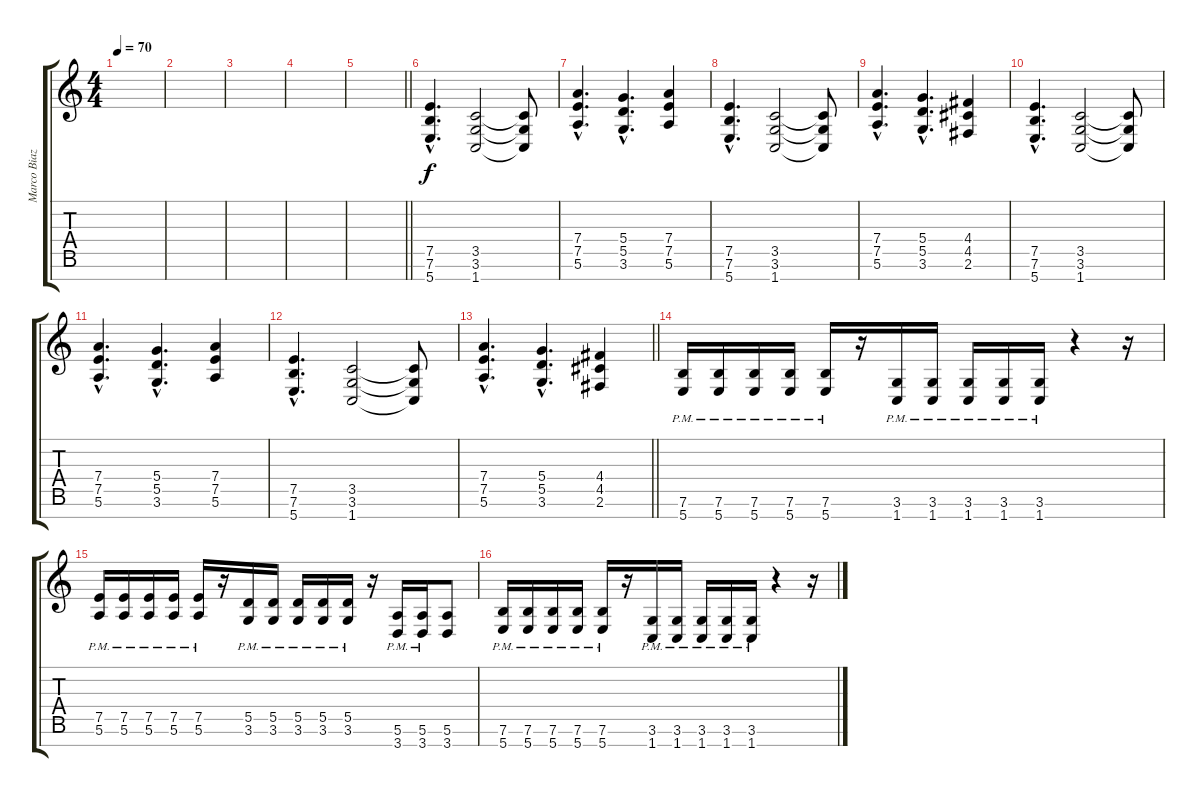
\track ("Marco Biazzi" "Marco Biaz") {instrument distortionguitar}
\staff {score tabs}
\tuning (E4 B3 G3 D3 A2 E2 B1) {hide}
\ts (4 4)
\tempo 70
\clef g2
\ks c
|
|
|
|
\barLineRight lightlight
|
(7.5{hac} 7.6{hac} 5.7{hac}).4{d} (3.5 3.6 1.7).2 (3.5{t} 3.6{t} 1.7{t}).8 |
(7.4{hac} 7.5{hac} 5.6{hac}).4{d} (5.4{hac} 5.5{hac} 3.6{hac}).4{d} (7.4 7.5 5.6).4 |
(7.5{hac} 7.6{hac} 5.7{hac}).4{d} (3.5 3.6 1.7).2 (3.5{t} 3.6{t} 1.7{t}).8 |
(7.4{hac} 7.5{hac} 5.6{hac}).4{d} (5.4{hac} 5.5{hac} 3.6{hac}).4{d} (4.4 4.5 2.6).4 |
(7.5{hac} 7.6{hac} 5.7{hac}).4{d} (3.5 3.6 1.7).2 (3.5{t} 3.6{t} 1.7{t}).8 |
(7.4{hac} 7.5{hac} 5.6{hac}).4{d} (5.4{hac} 5.5{hac} 3.6{hac}).4{d} (7.4 7.5 5.6).4 |
(7.5{hac} 7.6{hac} 5.7{hac}).4{d} (3.5 3.6 1.7).2 (3.5{t} 3.6{t} 1.7{t}).8 |
\barLineRight lightlight
(7.4{hac} 7.5{hac} 5.6{hac}).4{d} (5.4{hac} 5.5{hac} 3.6{hac}).4{d} (4.4 4.5 2.6).4 |
(7.6{pm} 5.7{pm}).16 (7.6{pm} 5.7{pm}).16 (7.6{pm} 5.7{pm}).16 (7.6{pm} 5.7{pm}).16 (7.6{pm} 5.7{pm}).16 r.16 (3.6{pm} 1.7{pm}).16 (3.6{pm} 1.7{pm}).16 (3.6{pm} 1.7{pm}).16 (3.6{pm} 1.7{pm}).16 (3.6{pm} 1.7{pm}).16 r.4 r.16 |
(7.5{pm} 5.6{pm}).16 (7.5{pm} 5.6{pm}).16 (7.5{pm} 5.6{pm}).16 (7.5{pm} 5.6{pm}).16 (7.5{pm} 5.6{pm}).16 r.16 (5.5{pm} 3.6{pm}).16 (5.5{pm} 3.6{pm}).16 (5.5{pm} 3.6{pm}).16 (5.5{pm} 3.6{pm}).16 (5.5{pm} 3.6{pm}).16 r.16 (5.6{pm} 3.7{pm}).16 (5.6{pm} 3.7{pm}).16 (5.6 3.7).8 |
(7.6{pm} 5.7{pm}).16 (7.6{pm} 5.7{pm}).16 (7.6{pm} 5.7{pm}).16 (7.6{pm} 5.7{pm}).16 (7.6{pm} 5.7{pm}).16 r.16 (3.6{pm} 1.7{pm}).16 (3.6{pm} 1.7{pm}).16 (3.6{pm} 1.7{pm}).16 (3.6{pm} 1.7{pm}).16 (3.6{pm} 1.7{pm}).16 r.4 r.16
